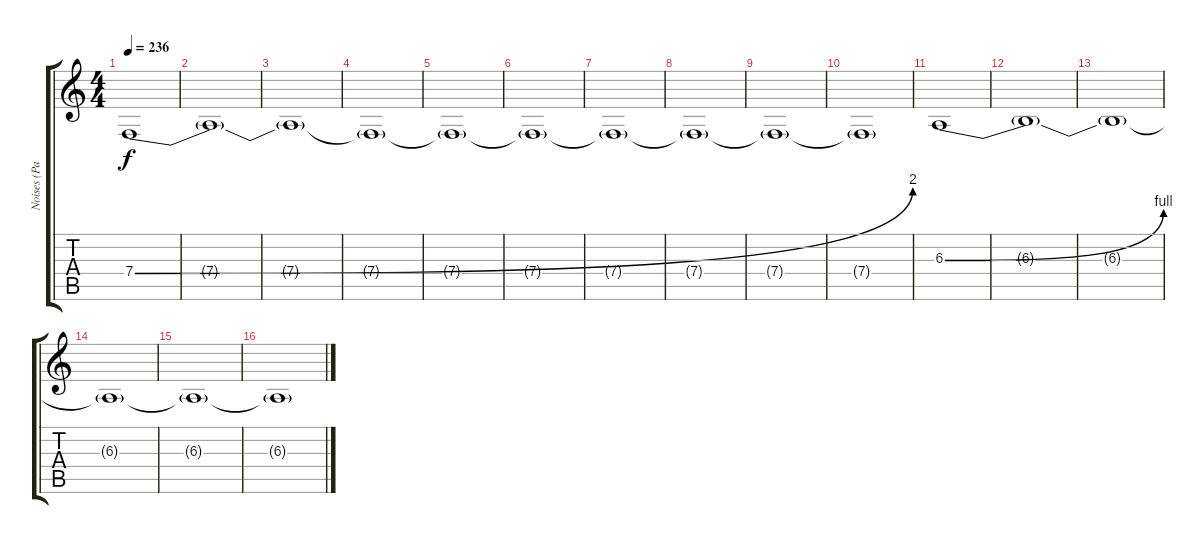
\track ("Noises (Pad 2 Warm)" "Noises (Pa") {instrument pad2warm}
\staff {score tabs}
\tuning (C4 G3 Eb3 Bb2 F2 C2) {hide}
\ts (4 4)
\tempo 236
\clef g2
\ks c
7.4{be (bend 0 0 60 8)}.1{dy f instrument pad2warm} |
7.4{t}.1 |
7.4{t}.1 |
7.4{t}.1 |
7.4{t}.1 |
7.4{t}.1 |
7.4{t}.1 |
7.4{t}.1 |
7.4{t}.1 |
7.4{t}.1 |
6.3{be (bend 0 0 60 4)}.1 |
6.3{t}.1 |
6.3{t}.1 |
6.3{t}.1 |
6.3{t}.1 |
6.3{t}.1
